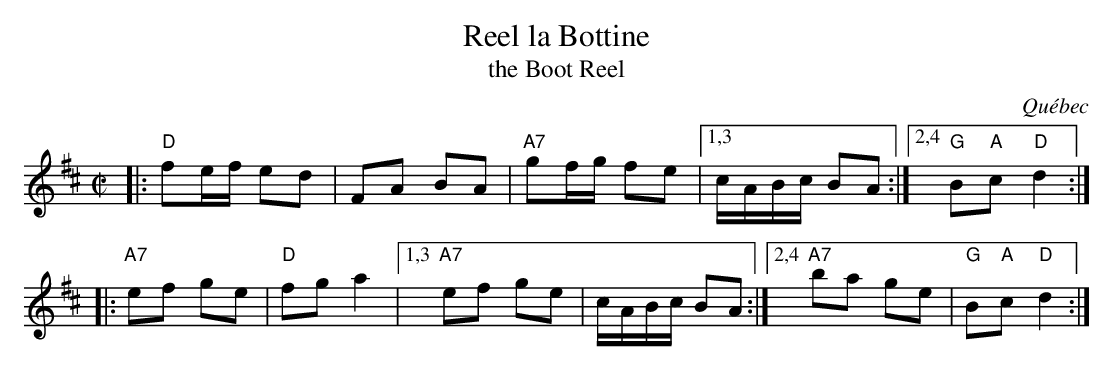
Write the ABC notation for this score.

X:1
T: Reel la Bottine
T: the Boot Reel
O: Québec
M: C|
L: 1/16
K: D
|: "D"f2ef  e2d2 | F2A2 B2A2 | "A7"g2fg f2e2 |1,3 cABc B2A2 \
                                            :|2,4 "G"B2"A"c2 "D"d4 :|
|: "A7"e2f2 g2e2 | "D"f2g2 a4 |1,3 "A7"e2f2 g2e2 | cABc B2A2 \
                             :|2,4 "A7"b2a2 g2e2 | "G"B2"A"c2 "D"d4 :|
